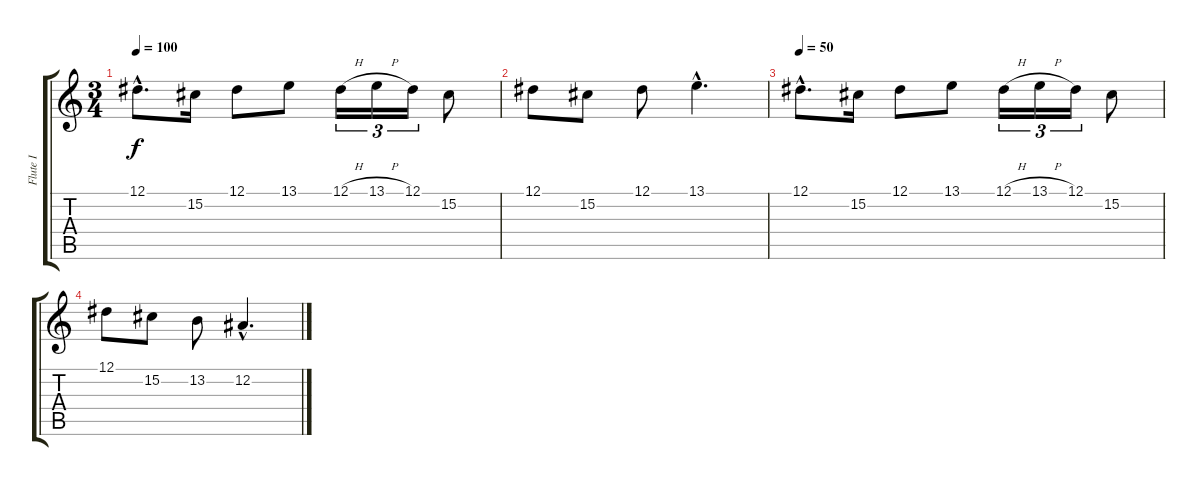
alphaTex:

\track ("Flute I" "Flute I") {instrument flute}
\staff {score tabs}
\tuning (Eb4 Bb3 Gb3 Db3 Ab2 Eb2) {hide}
\ts (3 4)
\tempo 100
\clef g2
\ks c
12.1{hac}.8{d dy f} 15.2.16 12.1.8 13.1.8 12.1{h}.16{tu (3 2)} 13.1{h}.16{tu (3 2)} 12.1.16{tu (3 2)} 15.2.8 |
12.1.8 15.2.8 12.1.8 13.1{hac}.4{d} |
\tempo 50
12.1{hac}.8{d} 15.2.16 12.1.8 13.1.8 12.1{h}.16{tu (3 2)} 13.1{h}.16{tu (3 2)} 12.1.16{tu (3 2)} 15.2.8 |
12.1.8 15.2.8 13.2.8 12.2{hac}.4{d}
